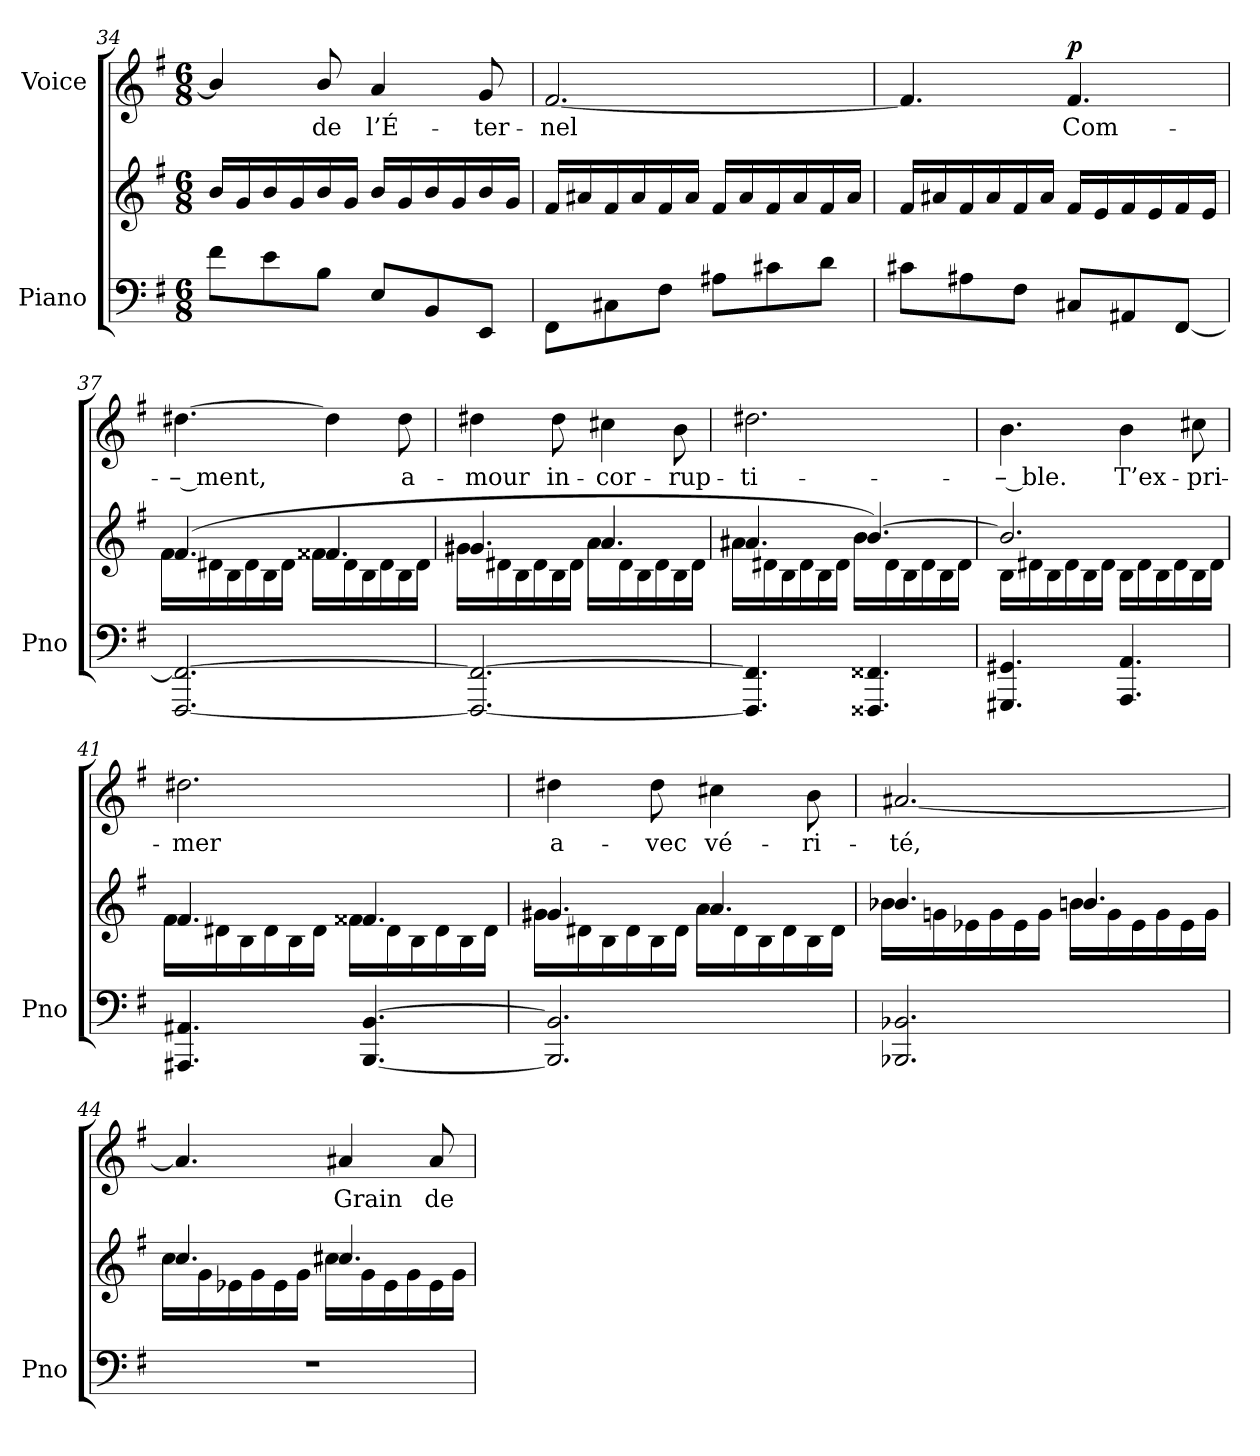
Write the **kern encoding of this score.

**kern	**kern	**kern	**text	**dynam
*part2	*part2	*part1	*part1	*part1
*staff3	*staff2	*staff1	*staff1	*staff1
*I"Piano	*	*I"Voice	*	*
*I'Pno	*	*	*	*
!!LO:PB:g=z
*clefF4	*clefG2	*clefG2	*	*
*k[f#]	*k[f#]	*k[f#]	*	*
*M6/8	*M6/8	*M6/8	*	*
=34	=34	=34	=34	=34
8f#\L	16b/LL	4b/]	.	.
.	16g/	.	.	.
8e\	16b/	.	.	.
.	16g/	.	.	.
!	!	!	!LO:LY:b	!
8B\J	16b/	8b/	de	.
.	16g/JJ	.	.	.
!	!	!	!LO:LY:b	!
8E/L	16b/LL	4a/	l’É-	.
.	16g/	.	.	.
8BB/	16b/	.	.	.
.	16g/	.	.	.
!	!	!	!LO:LY:b	!
8EE/J	16b/	8g/	-ter-	.
.	16g/JJ	.	.	.
=35	=35	=35	=35	=35
!	!	!	!LO:LY:b	!
8FF#\L	16f#/LL	[2.f#/	-nel	.
.	16a#X/	.	.	.
8C#X\	16f#/	.	.	.
.	16a#/	.	.	.
8F#\J	16f#/	.	.	.
.	16a#/JJ	.	.	.
8A#X\L	16f#/LL	.	.	.
.	16a#/	.	.	.
8c#X\	16f#/	.	.	.
.	16a#/	.	.	.
8d\J	16f#/	.	.	.
.	16a#/JJ	.	.	.
!!LO:LB:g=z
=36	=36	=36	=36	=36
8c#X\L	16f#/LL	4.f#/]	.	.
.	16a#X/	.	.	.
8A#X\	16f#/	.	.	.
.	16a#/	.	.	.
8F#\J	16f#/	.	.	.
.	16a#/JJ	.	.	.
!	!	!	!LO:LY:b	!LO:DY:a
8C#X/L	16f#/LL	4.f#/	Com-	p
.	16e/	.	.	.
8AA#X/	16f#/	.	.	.
.	16e/	.	.	.
[8FF#/J	16f#/	.	.	.
.	16e/JJ	.	.	.
!!LO:LB:g=z
=37	=37	=37	=37	=37
*	*^	*	*	*
!	!	!	!	!LO:LY:b	!
[2.FFF#/ 2.FF#/_	(4.f#/	16f#\LL	[4.dd#X\	-– ment,	.
.	.	16d#X\	.	.	.
.	.	16B\	.	.	.
.	.	16d#\	.	.	.
.	.	16B\	.	.	.
.	.	16d#\JJ	.	.	.
.	4.f##X/	16f##X\LL	4dd#\]	.	.
.	.	16d#\	.	.	.
.	.	16B\	.	.	.
.	.	16d#\	.	.	.
!	!	!	!	!LO:LY:b	!
.	.	16B\	8dd#\	a-	.
.	.	16d#\JJ	.	.	.
=38	=38	=38	=38	=38	=38
!	!	!	!	!LO:LY:b	!
2.FFF#/_ 2.FF#/_	4.g#X/	16g#\LL	4dd#X\	-mour	.
.	.	16d#X\	.	.	.
.	.	16B\	.	.	.
.	.	16d#\	.	.	.
!	!	!	!	!LO:LY:b	!
.	.	16B\	8dd#\	in-	.
.	.	16d#\JJ	.	.	.
!	!	!	!	!LO:LY:b	!
.	4.a/	16a\LL	4cc#X\	-cor-	.
.	.	16d#\	.	.	.
.	.	16B\	.	.	.
.	.	16d#\	.	.	.
!	!	!	!	!LO:LY:b	!
.	.	16B\	8b\	-rup-	.
.	.	16d#\JJ	.	.	.
!!LO:LB:g=z
=39	=39	=39	=39	=39	=39
!	!	!	!	!LO:LY:b	!
4.FFF#/] 4.FF#/]	4.a#X/	16a#\LL	2.dd#X\	-ti-	.
.	.	16d#X\	.	.	.
.	.	16B\	.	.	.
.	.	16d#\	.	.	.
.	.	16B\	.	.	.
.	.	16d#\JJ	.	.	.
4.FFF##X/ 4.FF##X/	[4.b/)	16b\LL	.	.	.
.	.	16d#\	.	.	.
.	.	16B\	.	.	.
.	.	16d#\	.	.	.
.	.	16B\	.	.	.
.	.	16d#\JJ	.	.	.
!!LO:PB:g=z
=40	=40	=40	=40	=40	=40
!	!	!	!	!LO:LY:b	!
4.GGG#X/ 4.GG#X/	2.b/]	16B\LL	4.b\	-– ble.	.
.	.	16d#X\	.	.	.
.	.	16B\	.	.	.
.	.	16d#\	.	.	.
.	.	16B\	.	.	.
.	.	16d#\JJ	.	.	.
!	!	!	!	!LO:LY:b	!
4.AAA/ 4.AA/	.	16B\LL	4b\	T’ex-	.
.	.	16d#\	.	.	.
.	.	16B\	.	.	.
.	.	16d#\	.	.	.
!	!	!	!	!LO:LY:b	!
.	.	16B\	8cc#X\	-pri-	.
.	.	16d#\JJ	.	.	.
=41	=41	=41	=41	=41	=41
!	!	!	!	!LO:LY:b	!
4.AAA#X/ 4.AA#X/	4.f#/	16f#\LL	2.dd#X\	-mer	.
.	.	16d#X\	.	.	.
.	.	16B\	.	.	.
.	.	16d#\	.	.	.
.	.	16B\	.	.	.
.	.	16d#\JJ	.	.	.
[4.BBB/ [4.BB/	4.f##X/	16f##X\LL	.	.	.
.	.	16d#\	.	.	.
.	.	16B\	.	.	.
.	.	16d#\	.	.	.
.	.	16B\	.	.	.
.	.	16d#\JJ	.	.	.
!!LO:LB:g=z
=42	=42	=42	=42	=42	=42
!	!	!	!	!LO:LY:b	!
2.BBB/] 2.BB/]	4.g#X/	16g#\LL	4dd#X\	a-	.
.	.	16d#X\	.	.	.
.	.	16B\	.	.	.
.	.	16d#\	.	.	.
!	!	!	!	!LO:LY:b	!
.	.	16B\	8dd#\	-vec	.
.	.	16d#\JJ	.	.	.
!	!	!	!	!LO:LY:b	!
.	4.a/	16a\LL	4cc#X\	vé-	.
.	.	16d#\	.	.	.
.	.	16B\	.	.	.
.	.	16d#\	.	.	.
!	!	!	!	!LO:LY:b	!
.	.	16B\	8b\	-ri-	.
.	.	16d#\JJ	.	.	.
=43	=43	=43	=43	=43	=43
!	!	!	!	!LO:LY:b	!
2.BBB-X/ 2.BB-X/	4.b-X/	16b-\LL	[2.a#X/	-té,	.
.	.	16gn\	.	.	.
.	.	16e-X\	.	.	.
.	.	16g\	.	.	.
.	.	16e-\	.	.	.
.	.	16g\JJ	.	.	.
.	4.bn/	16b\LL	.	.	.
.	.	16g\	.	.	.
.	.	16e-\	.	.	.
.	.	16g\	.	.	.
.	.	16e-\	.	.	.
.	.	16g\JJ	.	.	.
!!LO:PB:g=z
=44	=44	=44	=44	=44	=44
2.r	4.cc/	16cc\LL	4.a#/]	.	.
.	.	16g\	.	.	.
.	.	16e-X\	.	.	.
.	.	16g\	.	.	.
.	.	16e-\	.	.	.
.	.	16g\JJ	.	.	.
!	!	!	!	!LO:LY:b	!
.	4.cc#X/	16cc#\LL	4a#X/	Grain	.
.	.	16g\	.	.	.
.	.	16e-\	.	.	.
.	.	16g\	.	.	.
!	!	!	!	!LO:LY:b	!
.	.	16e-\	8a#/	de	.
.	.	16g\JJ	.	.	.
*	*v	*v	*	*	*
=	=	=	=	=
*-	*-	*-	*-	*-
